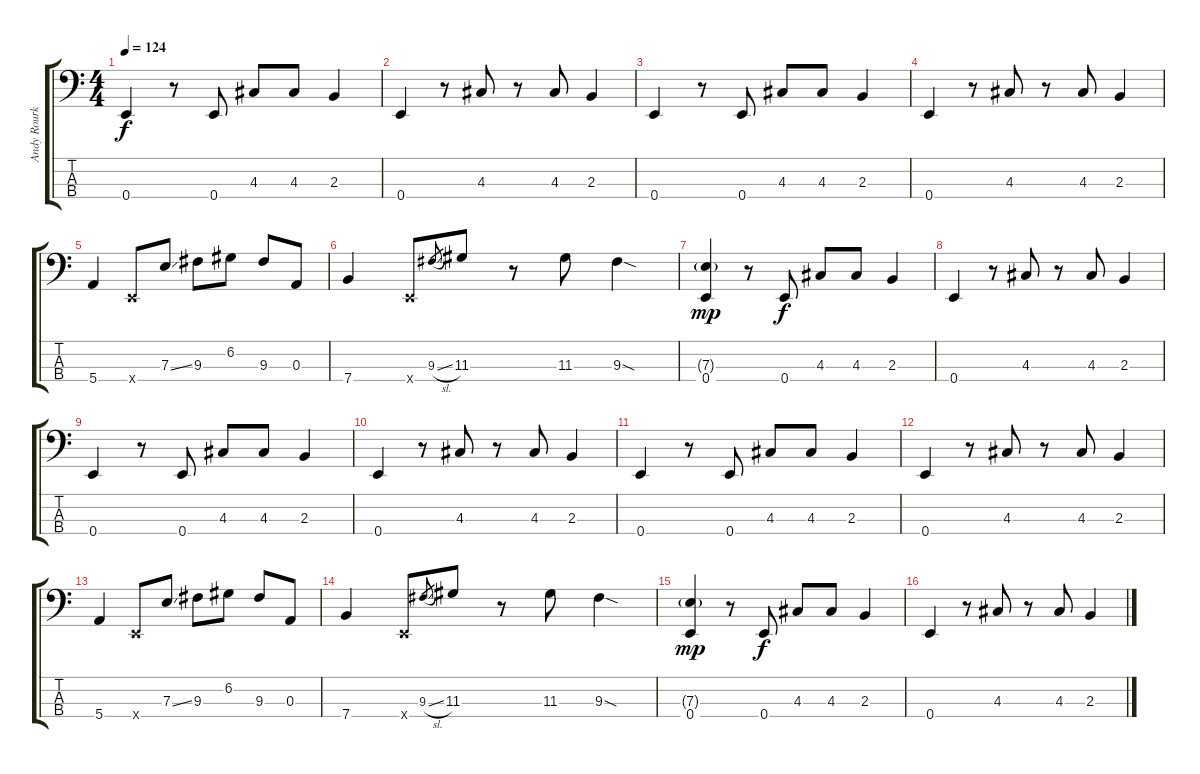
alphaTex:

\track ("Andy Rourke" "Andy Rourk") {instrument electricbasspick}
\staff {score tabs}
\tuning (G2 D2 A1 E1) {hide}
\ts (4 4)
\tempo 124
\clef f4
\ks c
0.4.4{dy f} r.8 0.4.8 4.3.8 4.3.8 2.3.4 |
0.4.4 r.8 4.3.8 r.8 4.3.8 2.3.4 |
0.4.4 r.8 0.4.8 4.3.8 4.3.8 2.3.4 |
0.4.4 r.8 4.3.8 r.8 4.3.8 2.3.4 |
5.4.4 0.4{x}.8 7.3{ss}.8 9.3.8 6.2.8 9.3.8 0.3.8 |
7.4.4 0.4{x}.8 9.3{sl}.8{gr} 11.3.8 r.8 11.3.8 9.3{sod}.4 |
(7.3{g} 0.4).4{dy mp} r.8 0.4.8{dy f} 4.3.8 4.3.8 2.3.4 |
0.4.4 r.8 4.3.8 r.8 4.3.8 2.3.4 |
0.4.4 r.8 0.4.8 4.3.8 4.3.8 2.3.4 |
0.4.4 r.8 4.3.8 r.8 4.3.8 2.3.4 |
0.4.4 r.8 0.4.8 4.3.8 4.3.8 2.3.4 |
0.4.4 r.8 4.3.8 r.8 4.3.8 2.3.4 |
5.4.4 0.4{x}.8 7.3{ss}.8 9.3.8 6.2.8 9.3.8 0.3.8 |
7.4.4 0.4{x}.8 9.3{sl}.8{gr} 11.3.8 r.8 11.3.8 9.3{sod}.4 |
(7.3{g} 0.4).4{dy mp} r.8 0.4.8{dy f} 4.3.8 4.3.8 2.3.4 |
0.4.4 r.8 4.3.8 r.8 4.3.8 2.3.4
